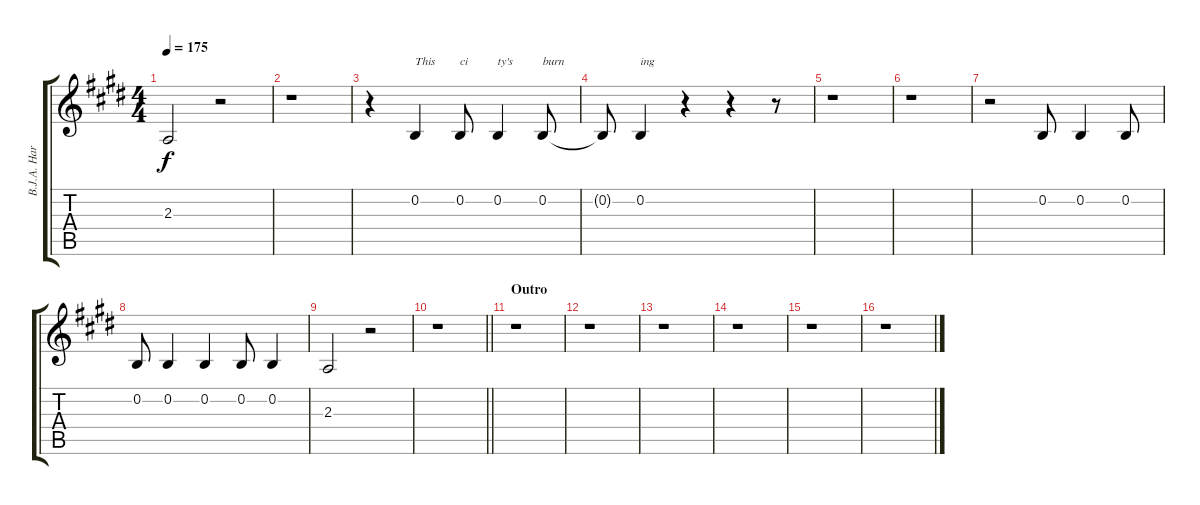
\track ("B.J.A. Harmony" "B.J.A. Har") {instrument tenorsax}
\staff {score tabs}
\tuning (E4 B3 G3 D3 A2 E2) {hide}
\ts (4 4)
\tempo 175
\clef g2
\ks e
2.3.2{dy f} r.2 |
r.1 |
r.4 0.2.4{txt "This"} 0.2.8{txt "ci"} 0.2.4{txt "ty's"} 0.2.8{txt "burn"} |
0.2{t}.8 0.2.4{txt "ing"} r.4 r.4 r.8 |
r.1 |
r.1 |
r.2 0.2.8 0.2.4 0.2.8 |
0.2.8 0.2.4 0.2.4 0.2.8 0.2.4 |
2.3.2 r.2 |
\barLineRight lightlight
r.1 |
\section ("" "Outro")
r.1 |
r.1 |
r.1 |
r.1 |
r.1 |
r.1
